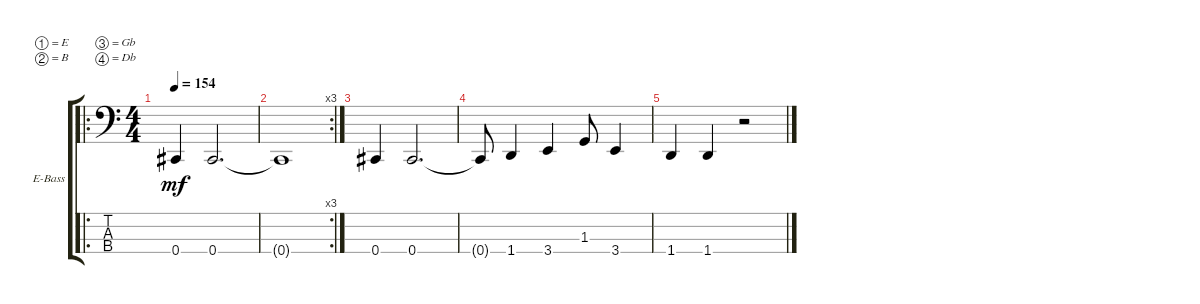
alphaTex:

\bracketExtendMode groupsimilarinstruments
\firstSystemTrackNameOrientation horizontal
\otherSystemsTrackNameOrientation horizontal
\track ("Electric Bass" "E-Bass") {instrument electricbassfinger}
\staff {score tabs}
\tuning (E2 B1 Gb1 Db1)
\ro
\ts (4 4)
\tempo 154
\clef f4
\ks c
0.4.4{dy mf} 0.4.2{d} |
\rc 3
0.4{t}.1 |
0.4.4 0.4.2{d} |
0.4{t}.8 1.4.4 3.4.4 1.3.8 3.4.4 |
1.4.4 1.4.4 r.2
